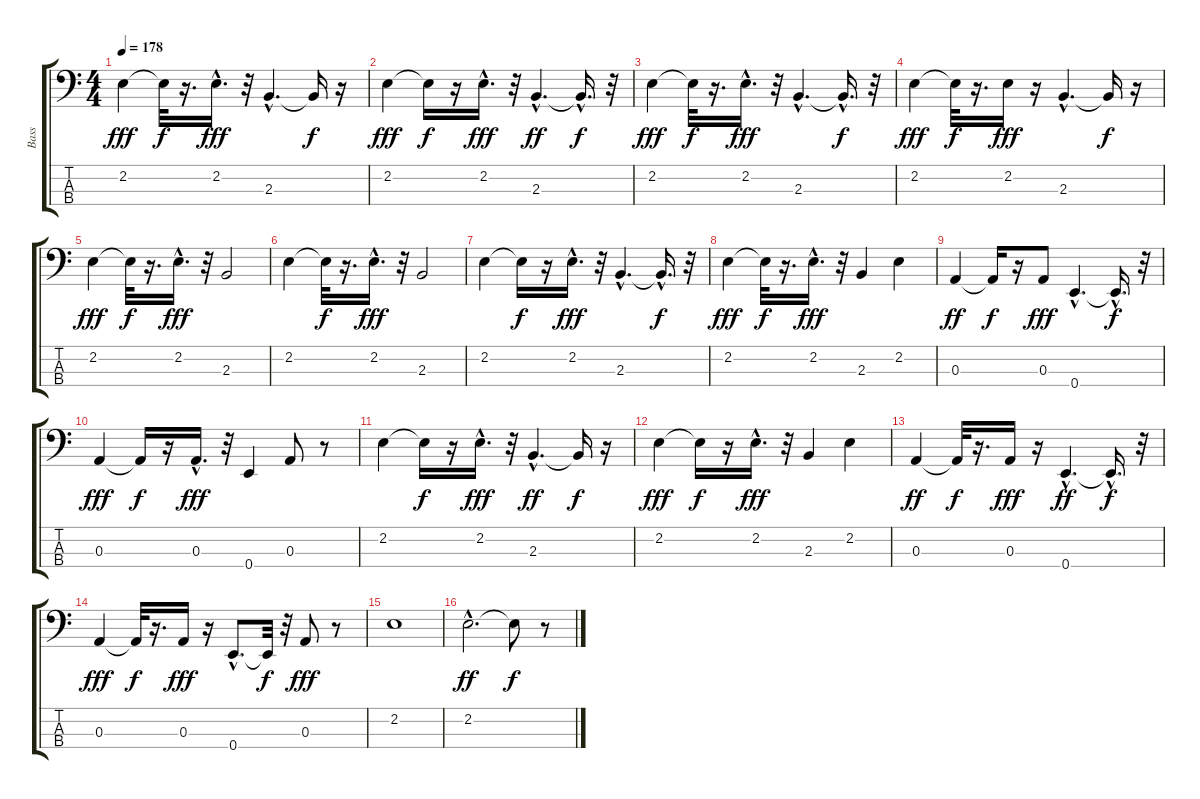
\track ("Bass" "Bass") {instrument electricbassfinger}
\staff {score tabs}
\tuning (G2 D2 A1 E1) {hide}
\ts (4 4)
\tempo 178
\clef f4
\ks c
2.2.4{dy fff} 2.2{t}.32{dy f} r.16{d} 2.2{hac}.16{d dy fff} r.32 2.3{hac}.4{d} 2.3{t}.16{dy f} r.16 |
2.2.4{dy fff} 2.2{t}.16{dy f} r.16 2.2{hac}.16{d dy fff} r.32 2.3{hac}.4{d dy ff} 2.3{hac t}.16{d dy f} r.32 |
2.2.4{dy fff} 2.2{t}.32{dy f} r.16{d} 2.2{hac}.16{d dy fff} r.32 2.3{hac}.4{d} 2.3{hac t}.16{d dy f} r.32 |
2.2.4{dy fff} 2.2{t}.32{dy f} r.16{d} 2.2.16{dy fff} r.16 2.3{hac}.4{d} 2.3{t}.16{dy f} r.16 |
2.2.4{dy fff} 2.2{t}.32{dy f} r.16{d} 2.2{hac}.16{d dy fff} r.32 2.3.2 |
2.2.4 2.2{t}.32{dy f} r.16{d} 2.2{hac}.16{d dy fff} r.32 2.3.2 |
2.2.4 2.2{t}.16{dy f} r.16 2.2{hac}.16{d dy fff} r.32 2.3{hac}.4{d} 2.3{hac t}.16{d dy f} r.32 |
2.2.4{dy fff} 2.2{t}.32{dy f} r.16{d} 2.2{hac}.16{d dy fff} r.32 2.3.4 2.2.4 |
0.3.4{dy ff} 0.3{t}.16{dy f} r.16 0.3.8{dy fff} 0.4{hac}.4{d} 0.4{hac t}.16{d dy f} r.32 |
0.3.4{dy fff} 0.3{t}.16{dy f} r.16 0.3{hac}.16{d dy fff} r.32 0.4.4 0.3.8 r.8 |
2.2.4 2.2{t}.16{dy f} r.16 2.2{hac}.16{d dy fff} r.32 2.3{hac}.4{d dy ff} 2.3{t}.16{dy f} r.16 |
2.2.4{dy fff} 2.2{t}.16{dy f} r.16 2.2{hac}.16{d dy fff} r.32 2.3.4 2.2.4 |
0.3.4{dy ff} 0.3{t}.32{dy f} r.16{d} 0.3.16{dy fff} r.16 0.4{hac}.4{d dy ff} 0.4{hac t}.16{d dy f} r.32 |
0.3.4{dy fff} 0.3{t}.32{dy f} r.16{d} 0.3.16{dy fff} r.16 0.4{hac}.8{d} 0.4{t}.32{dy f} r.32 0.3.8{dy fff} r.8 |
2.2.1 |
2.2{hac}.2{d dy ff} 2.2{t}.8{dy f} r.8
